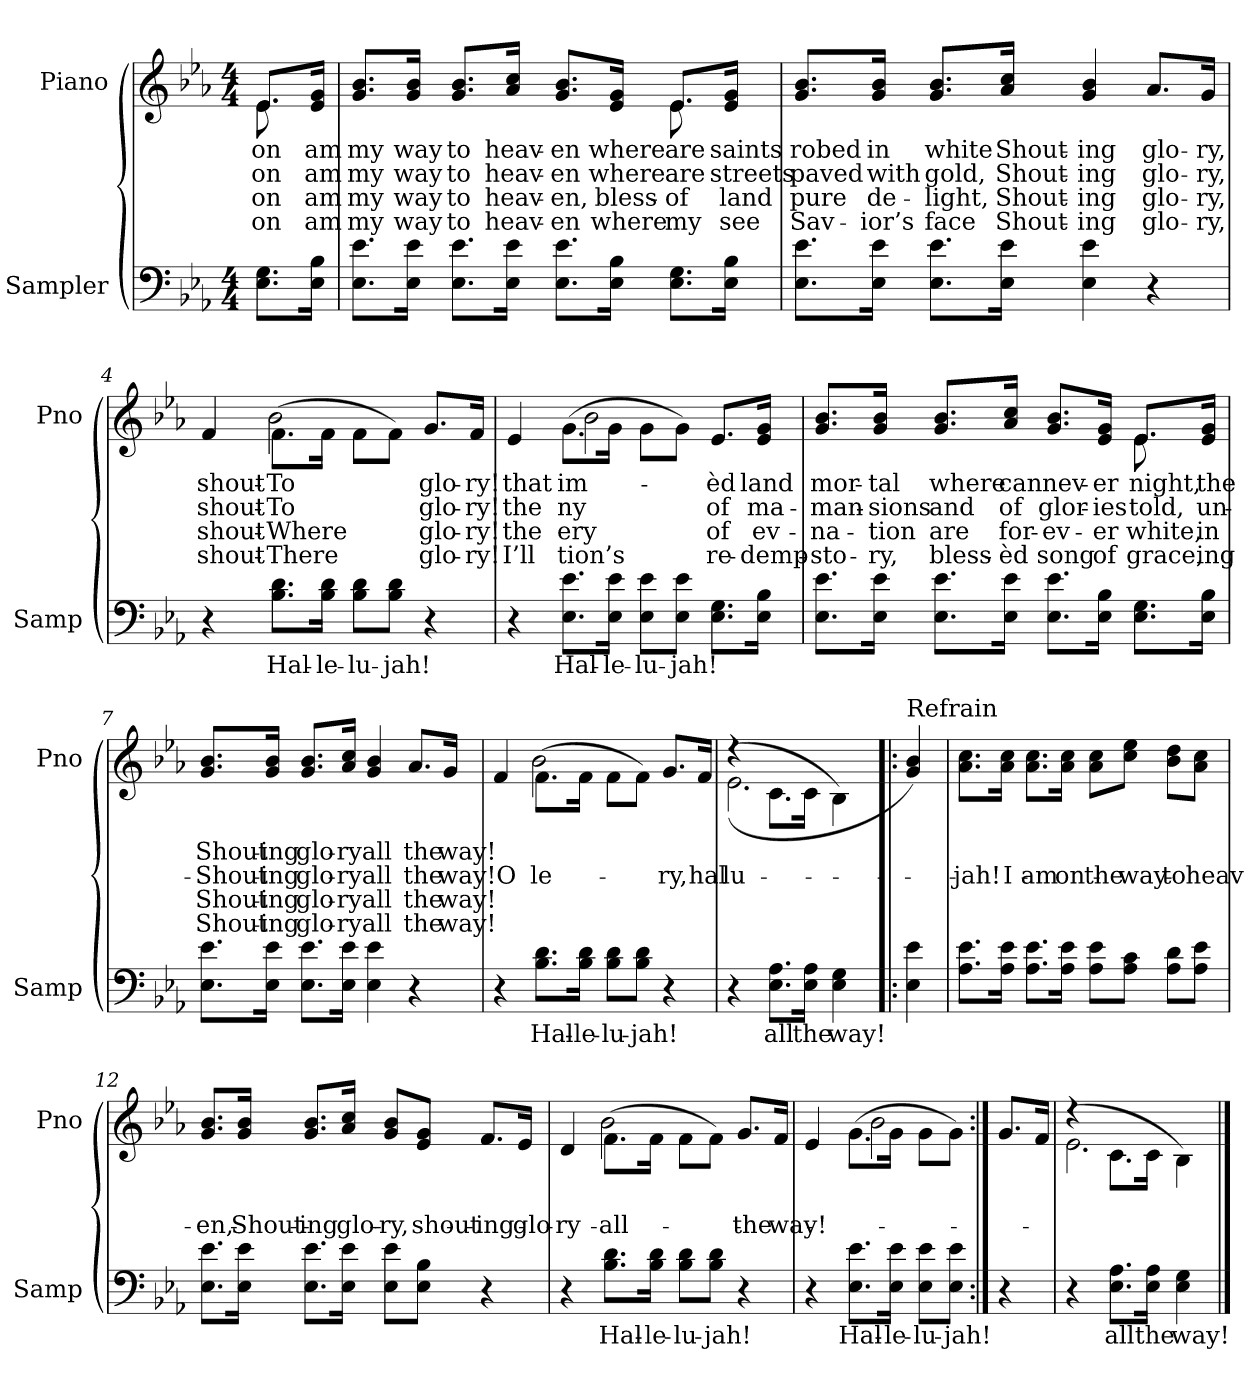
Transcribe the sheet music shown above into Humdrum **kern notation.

**kern	**text	**kern	**text	**text	**text	**text
*part2	*part2	*part1	*part1	*part1	*part1	*part1
*staff2	*staff2	*staff1	*staff1	*staff1	*staff1	*staff1
*I"Sampler	*	*I"Piano	*	*	*	*
*I'Samp	*	*I'Pno	*	*	*	*
*clefF4	*	*clefG2	*	*	*	*
*k[b-e-a-]	*	*k[b-e-a-]	*	*	*	*
*E-:	*	*E-:	*	*	*	*
*M4/4	*	*M4/4	*	*	*	*
=1	=1	=1	=1	=1	=1	=1
*	*	*^	*	*	*	*
8.E-\ 8.G\L	.	8.e-/L	8.e-	on	on	on	on
16E-\ 16B-\Jk	.	16e-/ 16g/Jk	16ryy	am	am	am	am
=2	=2	=2	=2	=2	=2	=2	=2
8.E-\ 8.e-\L	.	8.g/ 8.b-/L	2.ryy	my	my	my	my
16E-\ 16e-\Jk	.	16g/ 16b-/Jk	.	way	way	way	way
8.E-\ 8.e-\L	.	8.g/ 8.b-/L	.	to	to	to	to
16E-\ 16e-\Jk	.	16a-/ 16cc/Jk	.	heav-	heav-	heav-	heav-
8.E-\ 8.e-\L	.	8.g/ 8.b-/L	.	-en	-en	-en,	-en
16E-\ 16B-\Jk	.	16e-/ 16g/Jk	.	where	where	bless-	where
8.E-\ 8.G\L	.	8.e-/L	8.e-	are	are	of	my
16E-\ 16B-\Jk	.	16e-/ 16g/Jk	16ryy	saints	streets	land	see
*	*	*v	*v	*	*	*	*
=3	=3	=3	=3	=3	=3	=3
8.E-\ 8.e-\L	.	8.g/ 8.b-/L	robed	paved	pure	Sav-
16E-\ 16e-\Jk	.	16g/ 16b-/Jk	in	with	de-	-ior’s
8.E-\ 8.e-\L	.	8.g/ 8.b-/L	white	gold,	-light,	face
16E-\ 16e-\Jk	.	16a-/ 16cc/Jk	Shout-	Shout-	Shout-	Shout-
4E- 4e-	.	4g 4b-	-ing	-ing	-ing	-ing
4r	.	8.a-/L	glo-	glo-	glo-	glo-
.	.	16g/Jk	-ry,	-ry,	-ry,	-ry,
=4	=4	=4	=4	=4	=4	=4
*	*	*^	*	*	*	*
4r	.	4f	4ryy	shout-	shout-	shout-	shout-
8.B-\ 8.d\L	Hal-	(8.f\L	2b-	To	To	Where	There
16B-\ 16d\Jk	-le-	16f\Jk	.	.	.	.	.
8B-\ 8d\L	-lu-	8f\L	.	.	.	.	.
8B-\ 8d\J	-jah!	8f\J)	.	.	.	.	.
4r	.	8.g/L	4ryy	glo-	glo-	glo-	glo-
.	.	16f/Jk	.	-ry!	-ry!	-ry!	-ry!
=5	=5	=5	=5	=5	=5	=5	=5
4r	.	4e-	4ryy	that	the	the	I’ll
8.E-\ 8.e-\L	Hal-	(8.g\L	2b-	im-	-ny	-ery	-tion’s
16E-\ 16e-\Jk	-le-	16g\Jk	.	.	.	.	.
8E-\ 8e-\L	-lu-	8g\L	.	.	.	.	.
8E-\ 8e-\J	-jah!	8g\J)	.	.	.	.	.
8.E-\ 8.G\L	.	8.e-/L	4ryy	-èd	of	of	re-
16E-\ 16B-\Jk	.	16e-/ 16g/Jk	.	land	ma-	ev-	-demp-
=6	=6	=6	=6	=6	=6	=6	=6
8.E-\ 8.e-\L	.	8.g/ 8.b-/L	2.ryy	-mor-	man-	na-	sto-
16E-\ 16e-\Jk	.	16g/ 16b-/Jk	.	-tal	-sions	-tion	-ry,
8.E-\ 8.e-\L	.	8.g/ 8.b-/L	.	where	and	are	bless-
16E-\ 16e-\Jk	.	16a-/ 16cc/Jk	.	can	of	for-	-èd
8.E-\ 8.e-\L	.	8.g/ 8.b-/L	.	nev-	glor-	-ev-	song
16E-\ 16B-\Jk	.	16e-/ 16g/Jk	.	-er	-ies	-er	of
8.E-\ 8.G\L	.	8.e-/L	8.e-	night,	-told,	white,	grace,
16E-\ 16B-\Jk	.	16e-/ 16g/Jk	16ryy	the	un-	in	-ing
*	*	*v	*v	*	*	*	*
=7	=7	=7	=7	=7	=7	=7
8.E-\ 8.e-\L	.	8.g/ 8.b-/L	Shout-	Shout-	Shout-	Shout-
16E-\ 16e-\Jk	.	16g/ 16b-/Jk	-ing	-ing	-ing	-ing
8.E-\ 8.e-\L	.	8.g/ 8.b-/L	glo-	glo-	glo-	glo-
16E-\ 16e-\Jk	.	16a-/ 16cc/Jk	-ry	-ry	-ry	-ry
4E- 4e-	.	4g 4b-	all	all	all	all
4r	.	8.a-/L	the	the	the	the
.	.	16g/Jk	way!	way!	way!	way!
=8	=8	=8	=8	=8	=8	=8
*	*	*^	*	*	*	*
4r	.	4f	4ryy	.	O	.	.
8.B-\ 8.d\L	Hal-	(8.f\L	2b-	.	-le-	.	.
16B-\ 16d\Jk	-le-	16f\Jk	.	.	.	.	.
8B-\ 8d\L	-lu-	8f\L	.	.	.	.	.
8B-\ 8d\J	-jah!	8f\J)	.	.	.	.	.
4r	.	8.g/L	4ryy	.	-ry,	.	.
.	.	16f/Jk	.	.	hal-	.	.
=9	=9	=9	=9	=9	=9	=9	=9
4r	.	(4r	(2.e-	.	-lu-	.	.
8.E-\ 8.A-\L	all	8.c\L	.	.	.	.	.
16E-\ 16A-\Jk	the	16c\Jk	.	.	.	.	.
4E- 4G	way!	4B-\)	.	.	.	.	.
*	*	*v	*v	*	*	*	*
=10!|:	=10!|:	=10!|:	=10!|:	=10!|:	=10!|:	=10!|:
!	!	!LO:TX:t=Refrain	!	!	!	!
4E- 4e-	.	4g 4b-)	.	.	.	.
=11	=11	=11	=11	=11	=11	=11
8.A-\ 8.e-\L	.	8.a-\ 8.cc\L	.	-jah!	.	.
16A-\ 16e-\Jk	.	16a-\ 16cc\Jk	.	I	.	.
8.A-\ 8.e-\L	.	8.a-\ 8.cc\L	.	am	.	.
16A-\ 16e-\Jk	.	16a-\ 16cc\Jk	.	on	.	.
8A-\ 8e-\L	.	8a-\ 8cc\L	.	the	.	.
8A-\ 8c\J	.	8cc\ 8ee-\J	.	way	.	.
8A-\ 8d\L	.	8b-\ 8dd\L	.	to	.	.
8A-\ 8e-\J	.	8a-\ 8cc\J	.	heav-	.	.
=12	=12	=12	=12	=12	=12	=12
8.E-\ 8.e-\L	.	8.g/ 8.b-/L	.	-en,	.	.
16E-\ 16e-\Jk	.	16g/ 16b-/Jk	.	Shout-	.	.
8.E-\ 8.e-\L	.	8.g/ 8.b-/L	.	-ing	.	.
16E-\ 16e-\Jk	.	16a-/ 16cc/Jk	.	glo-	.	.
8E-\ 8e-\L	.	8g/ 8b-/L	.	-ry,	.	.
8E-\ 8B-\J	.	8e-/ 8g/J	.	shout-	.	.
4r	.	8.f/L	.	-ing	.	.
.	.	16e-/Jk	.	glo-	.	.
=13	=13	=13	=13	=13	=13	=13
*	*	*^	*	*	*	*
4r	.	4d	4ryy	.	-ry	.	.
8.B-\ 8.d\L	Hal-	(8.f\L	2b-	.	all	.	.
16B-\ 16d\Jk	-le-	16f\Jk	.	.	.	.	.
8B-\ 8d\L	-lu-	8f\L	.	.	.	.	.
8B-\ 8d\J	-jah!	8f\J)	.	.	.	.	.
4r	.	8.g/L	4ryy	.	the	.	.
.	.	16f/Jk	.	.	way!	.	.
=14	=14	=14	=14	=14	=14	=14	=14
4r	.	4e-	4ryy	.	.	.	.
8.E-\ 8.e-\L	Hal-	(8.g\L	2b-	.	.	.	.
16E-\ 16e-\Jk	-le-	16g\Jk	.	.	.	.	.
8E-\ 8e-\L	-lu-	8g\L	.	.	.	.	.
8E-\ 8e-\J	-jah!	8g\J)	.	.	.	.	.
*	*	*v	*v	*	*	*	*
=15:|!	=15:|!	=15:|!	=15:|!	=15:|!	=15:|!	=15:|!
4r	.	8.g/L	.	.	.	.
.	.	16f/Jk	.	.	.	.
=16	=16	=16	=16	=16	=16	=16
*	*	*^	*	*	*	*
4r	.	(4r	2.e-	.	.	.	.
8.E-\ 8.A-\L	all	8.c\L	.	.	.	.	.
16E-\ 16A-\Jk	the	16c\Jk	.	.	.	.	.
4E- 4G	way!	4B-\)	.	.	.	.	.
*	*	*v	*v	*	*	*	*
==	==	==	==	==	==	==
*-	*-	*-	*-	*-	*-	*-
